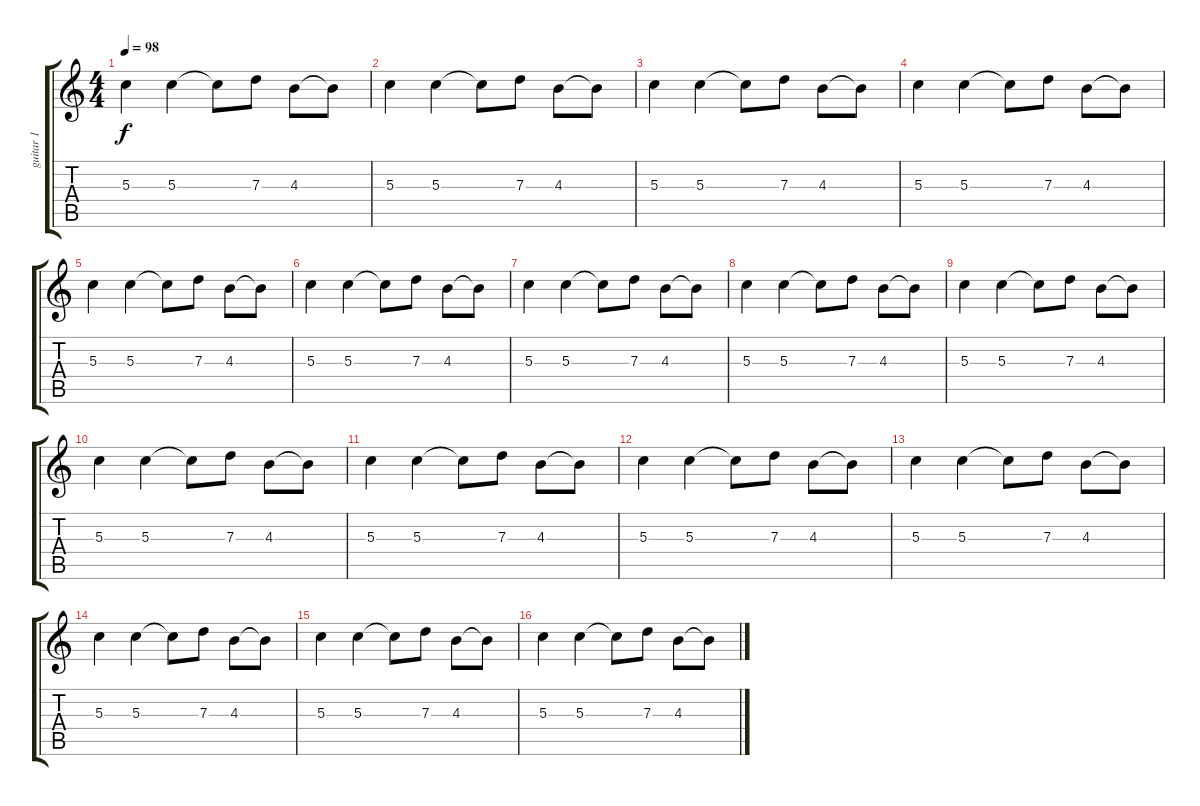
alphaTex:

\track ("guitar 1" "guitar 1") {instrument electricguitarjazz}
\staff {score tabs}
\tuning (E4 B3 G3 D3 A2 E2) {hide}
\ts (4 4)
\tempo 98
\clef g2
\ks c
5.3.4{dy f} 5.3.4 5.3{t}.8 7.3.8 4.3.8 4.3{t}.8 |
5.3.4 5.3.4 5.3{t}.8 7.3.8 4.3.8 4.3{t}.8 |
5.3.4 5.3.4 5.3{t}.8 7.3.8 4.3.8 4.3{t}.8 |
5.3.4 5.3.4 5.3{t}.8 7.3.8 4.3.8 4.3{t}.8 |
5.3.4 5.3.4 5.3{t}.8 7.3.8 4.3.8 4.3{t}.8 |
5.3.4 5.3.4 5.3{t}.8 7.3.8 4.3.8 4.3{t}.8 |
5.3.4 5.3.4 5.3{t}.8 7.3.8 4.3.8 4.3{t}.8 |
5.3.4 5.3.4 5.3{t}.8 7.3.8 4.3.8 4.3{t}.8 |
5.3.4 5.3.4 5.3{t}.8 7.3.8 4.3.8 4.3{t}.8 |
5.3.4 5.3.4 5.3{t}.8 7.3.8 4.3.8 4.3{t}.8 |
5.3.4 5.3.4 5.3{t}.8 7.3.8 4.3.8 4.3{t}.8 |
5.3.4 5.3.4 5.3{t}.8 7.3.8 4.3.8 4.3{t}.8 |
5.3.4 5.3.4 5.3{t}.8 7.3.8 4.3.8 4.3{t}.8 |
5.3.4 5.3.4 5.3{t}.8 7.3.8 4.3.8 4.3{t}.8 |
5.3.4 5.3.4 5.3{t}.8 7.3.8 4.3.8 4.3{t}.8 |
5.3.4 5.3.4 5.3{t}.8 7.3.8 4.3.8 4.3{t}.8
